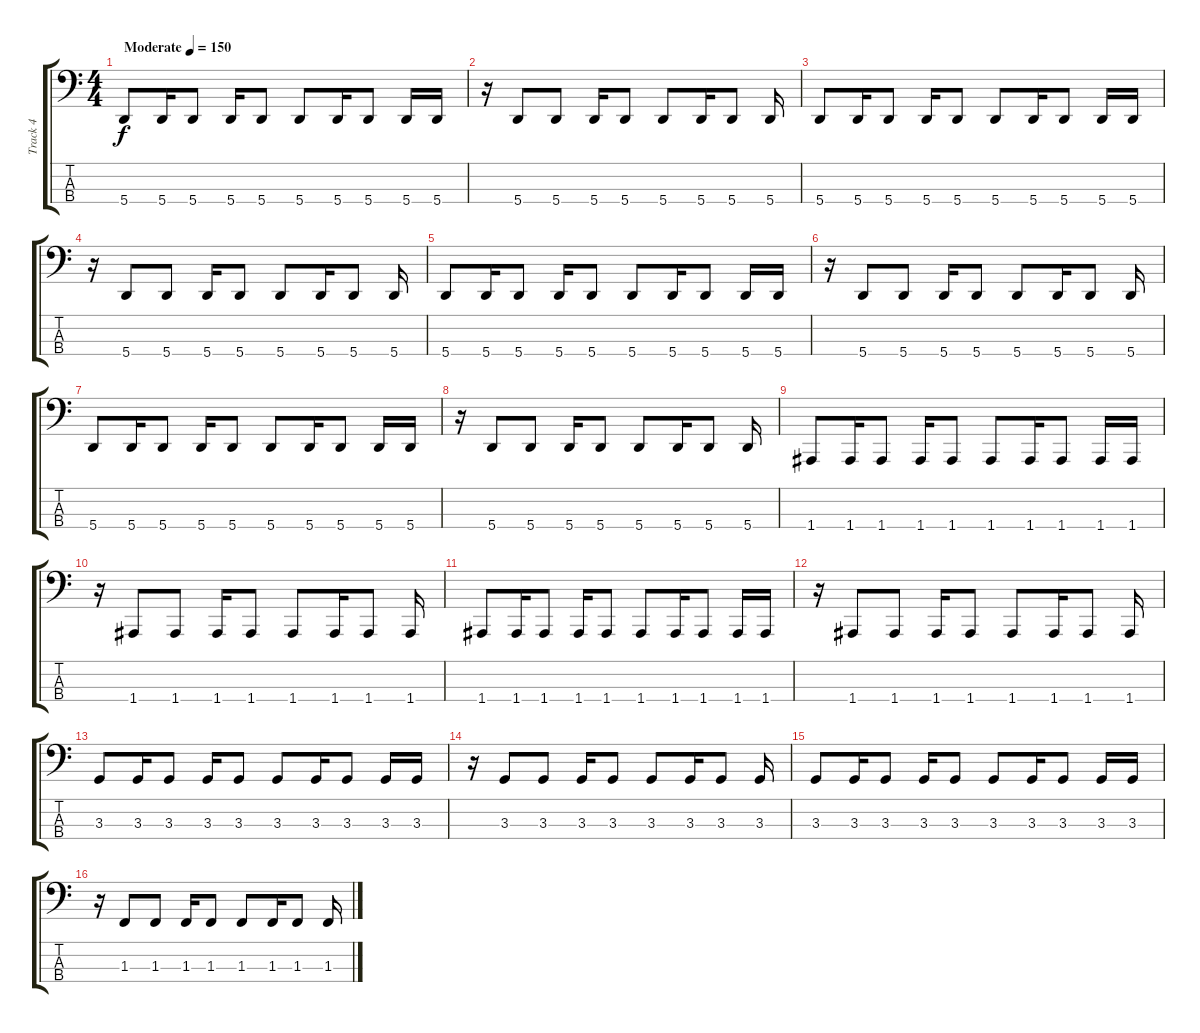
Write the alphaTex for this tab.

\track ("Track 4" "Track 4") {instrument electricbassfinger}
\staff {score tabs}
\tuning (D2 A1 E1 A0) {hide}
\ts (4 4)
\tempo (150 "Moderate")
\clef f4
\ks c
5.4.8{dy f instrument electricbassfinger} 5.4.16 5.4.8 5.4.16 5.4.8 5.4.8 5.4.16 5.4.8 5.4.16 5.4.16 |
r.16 5.4.8 5.4.8 5.4.16 5.4.8 5.4.8 5.4.16 5.4.8 5.4.16 |
5.4.8 5.4.16 5.4.8 5.4.16 5.4.8 5.4.8 5.4.16 5.4.8 5.4.16 5.4.16 |
r.16 5.4.8 5.4.8 5.4.16 5.4.8 5.4.8 5.4.16 5.4.8 5.4.16 |
5.4.8 5.4.16 5.4.8 5.4.16 5.4.8 5.4.8 5.4.16 5.4.8 5.4.16 5.4.16 |
r.16 5.4.8 5.4.8 5.4.16 5.4.8 5.4.8 5.4.16 5.4.8 5.4.16 |
5.4.8 5.4.16 5.4.8 5.4.16 5.4.8 5.4.8 5.4.16 5.4.8 5.4.16 5.4.16 |
r.16 5.4.8 5.4.8 5.4.16 5.4.8 5.4.8 5.4.16 5.4.8 5.4.16 |
1.4.8 1.4.16 1.4.8 1.4.16 1.4.8 1.4.8 1.4.16 1.4.8 1.4.16 1.4.16 |
r.16 1.4.8 1.4.8 1.4.16 1.4.8 1.4.8 1.4.16 1.4.8 1.4.16 |
1.4.8 1.4.16 1.4.8 1.4.16 1.4.8 1.4.8 1.4.16 1.4.8 1.4.16 1.4.16 |
r.16 1.4.8 1.4.8 1.4.16 1.4.8 1.4.8 1.4.16 1.4.8 1.4.16 |
3.3.8 3.3.16 3.3.8 3.3.16 3.3.8 3.3.8 3.3.16 3.3.8 3.3.16 3.3.16 |
r.16 3.3.8 3.3.8 3.3.16 3.3.8 3.3.8 3.3.16 3.3.8 3.3.16 |
3.3.8 3.3.16 3.3.8 3.3.16 3.3.8 3.3.8 3.3.16 3.3.8 3.3.16 3.3.16 |
r.16 1.3.8 1.3.8 1.3.16 1.3.8 1.3.8 1.3.16 1.3.8 1.3.16
